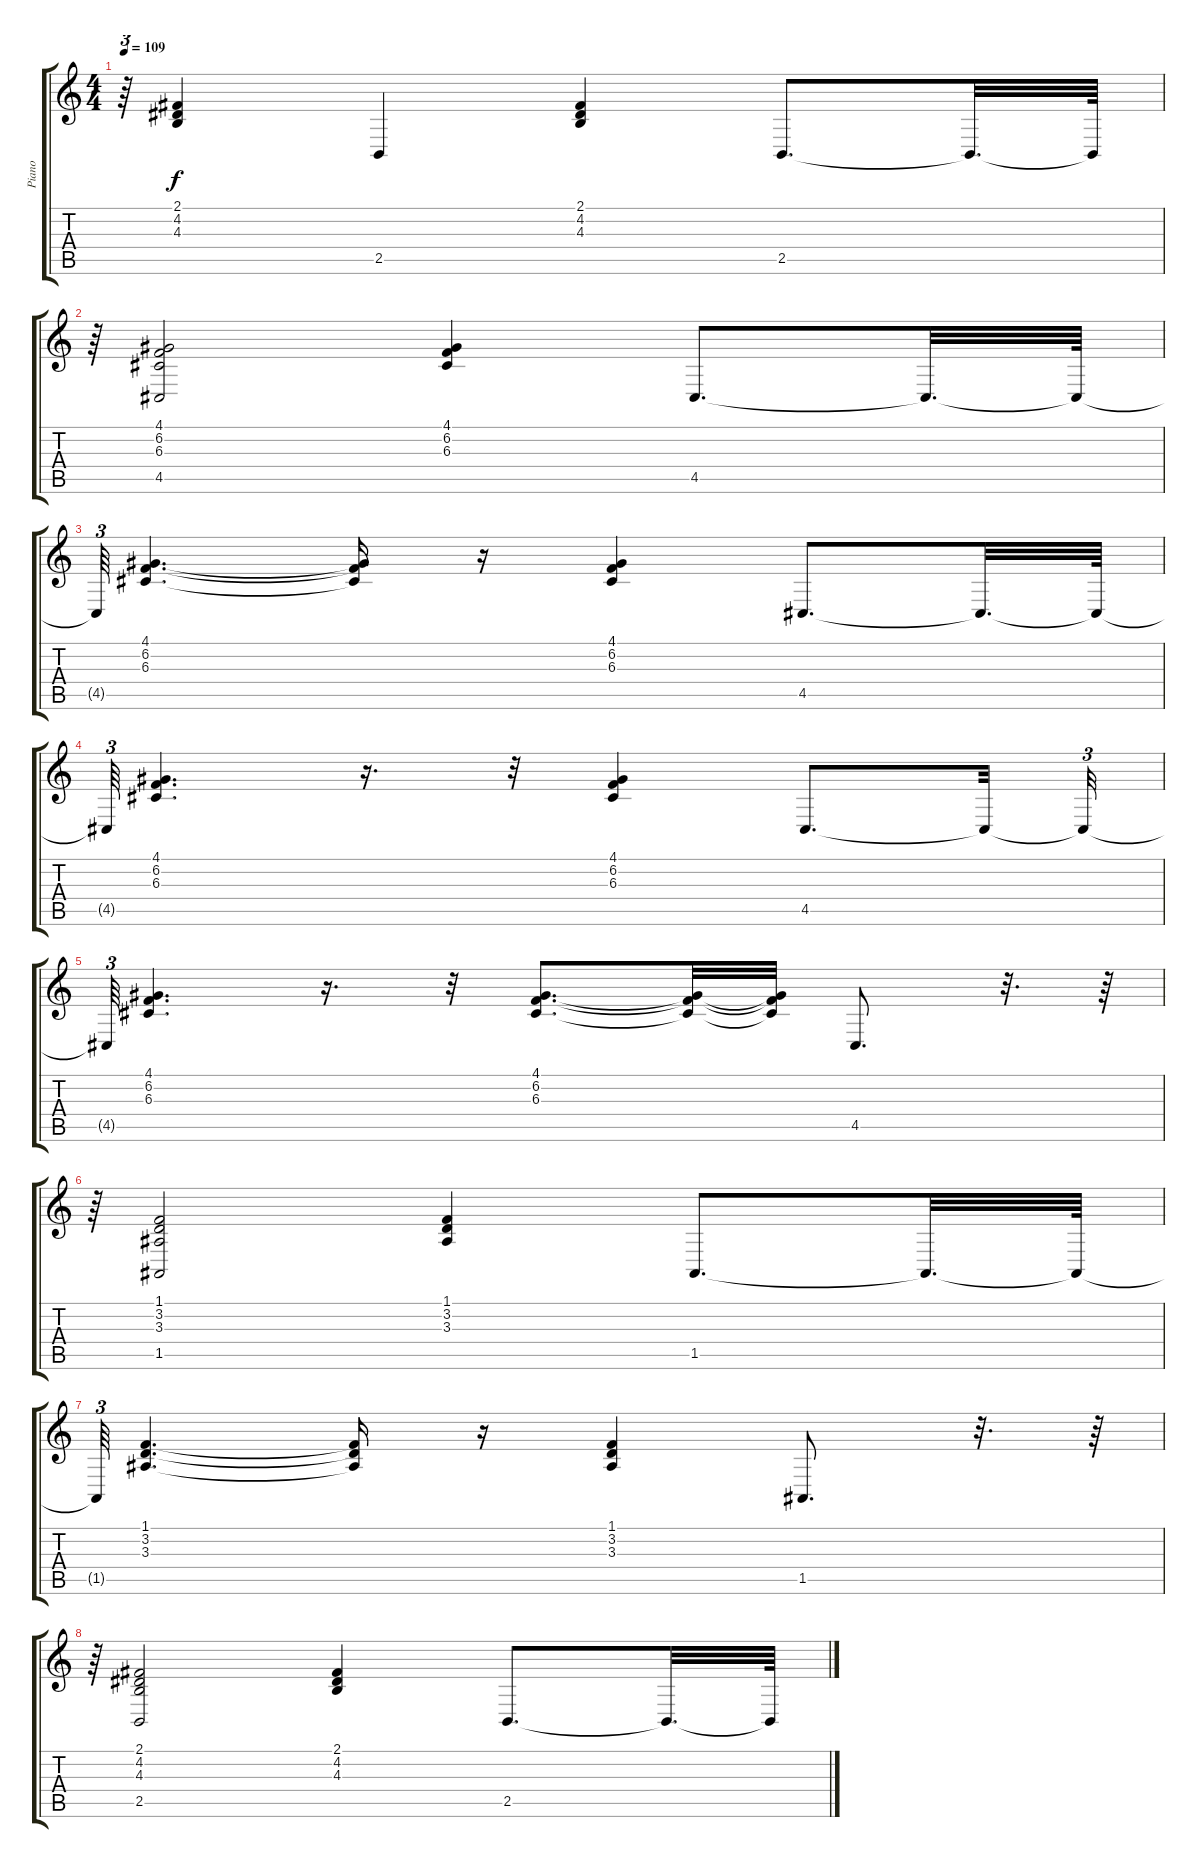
\track ("Piano" "Piano") {instrument acousticgrandpiano}
\staff {score tabs}
\tuning (E4 B3 G3 D3 A2 E2) {hide}
\ts (4 4)
\tempo 109
\clef g2
\ks c
r.64{tu (3 2) dy f} (2.1 4.2 4.3).4 2.5.4 (2.1 4.2 4.3).4 2.5.8{d} 2.5{t}.32{d} 2.5{t}.64 |
r.64{tu (3 2)} (4.1 6.2 6.3 4.5).2 (4.1 6.2 6.3).4 4.5.8{d} 4.5{t}.32{d} 4.5{t}.64 |
4.5{t}.64{tu (3 2)} (4.1 6.2 6.3).4{d} (4.1{t} 6.2{t} 6.3{t}).16 r.16 (4.1 6.2 6.3).4 4.5.8{d} 4.5{t}.32{d} 4.5{t}.64 |
4.5{t}.64{tu (3 2)} (4.1 6.2 6.3).4{d} r.16{d} r.32 (4.1 6.2 6.3).4 4.5.8{d} 4.5{t}.32 4.5{t}.32{tu (3 2)} |
4.5{t}.64{tu (3 2)} (4.1 6.2 6.3).4{d} r.16{d} r.32 (4.1 6.2 6.3).8{d} (4.1{t} 6.2{t} 6.3{t}).32 (4.1{t} 6.2{t} 6.3{t}).32 4.5.8{d} r.32{d} r.64 |
r.64{tu (3 2)} (1.1 3.2 3.3 1.5).2 (1.1 3.2 3.3).4 1.5.8{d} 1.5{t}.32{d} 1.5{t}.64 |
1.5{t}.64{tu (3 2)} (1.1 3.2 3.3).4{d} (1.1{t} 3.2{t} 3.3{t}).16 r.16 (1.1 3.2 3.3).4 1.5.8{d} r.32{d} r.64 |
r.64{tu (3 2)} (2.1 4.2 4.3 2.5).2 (2.1 4.2 4.3).4 2.5.8{d} 2.5{t}.32{d} 2.5{t}.64
